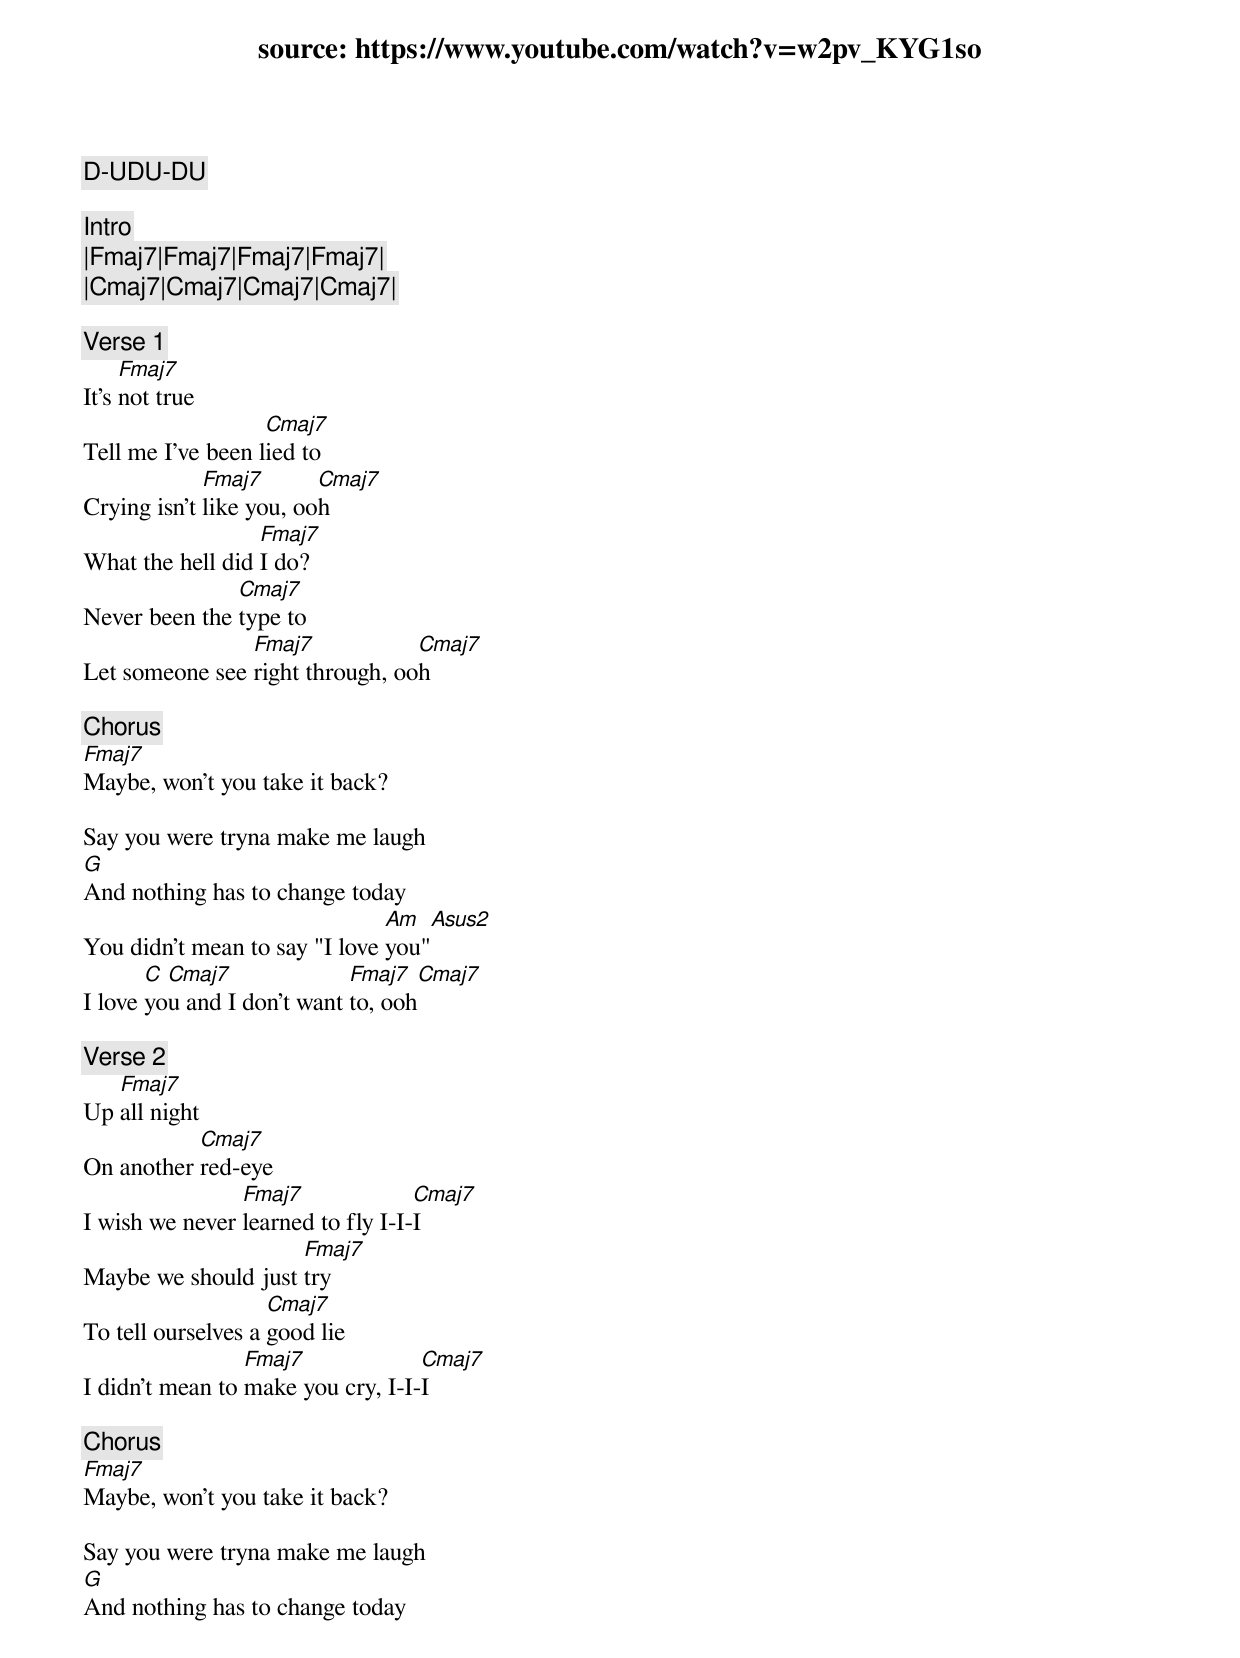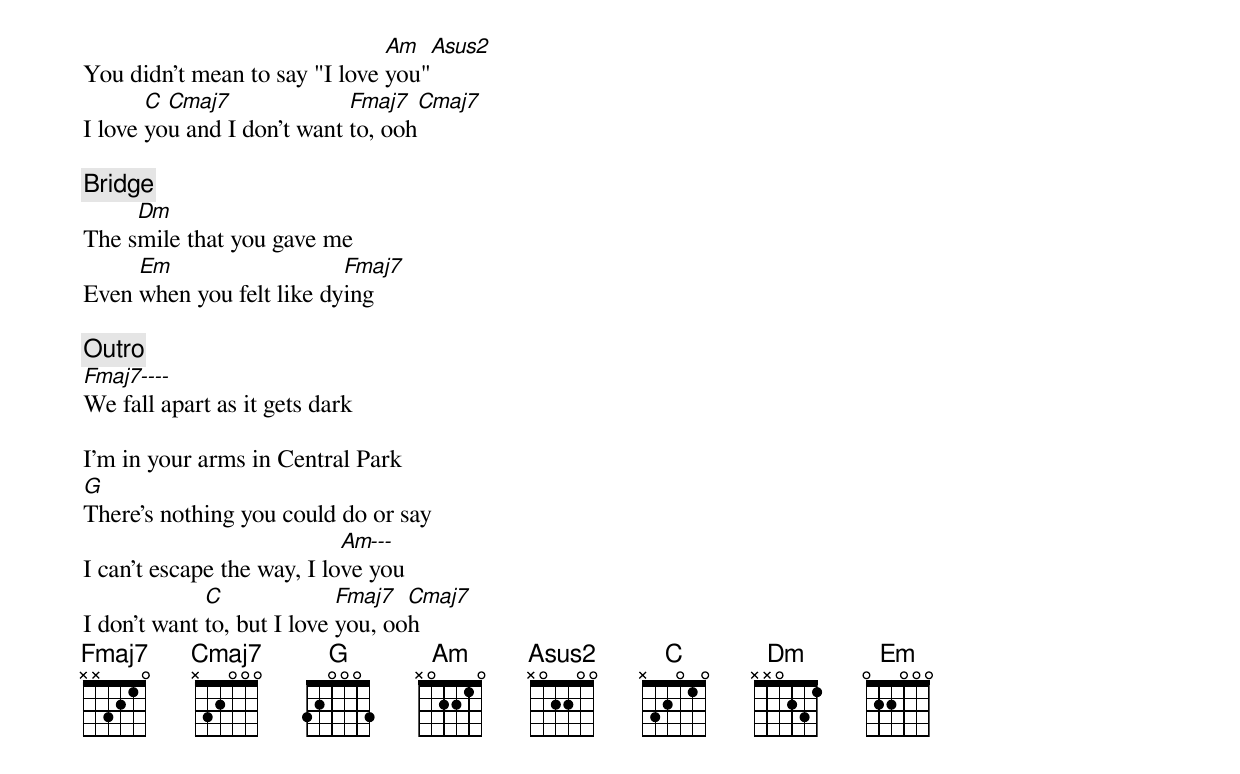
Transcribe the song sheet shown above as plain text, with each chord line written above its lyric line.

source: https://www.youtube.com/watch?v=w2pv_KYG1so
Fmaj7 XX3210
Cmaj7 X32000
Asus2 X02200

D-UDU-DU

[Intro]
|Fmaj7|Fmaj7|Fmaj7|Fmaj7|
|Cmaj7|Cmaj7|Cmaj7|Cmaj7|

[Verse 1]
     Fmaj7
It's not true
                   Cmaj7
Tell me I’ve been lied to
             Fmaj7       Cmaj7
Crying isn't like you, ooh
                  Fmaj7
What the hell did I do?
               Cmaj7
Never been the type to
                Fmaj7            Cmaj7
Let someone see right through, ooh

[Chorus]
Fmaj7
Maybe, won't you take it back?

Say you were tryna make me laugh
G
And nothing has to change today
                               Am   Asus2
You didn’t mean to say "I love you"
       C Cmaj7              Fmaj7  Cmaj7
I love you and I don't want to, ooh

[Verse 2]
   Fmaj7
Up all night
           Cmaj7
On another red-eye
                Fmaj7              Cmaj7
I wish we never learned to fly I-I-I
                     Fmaj7
Maybe we should just try
                    Cmaj7
To tell ourselves a good lie
                 Fmaj7             Cmaj7
I didn't mean to make you cry, I-I-I

[Chorus]
Fmaj7
Maybe, won't you take it back?

Say you were tryna make me laugh
G
And nothing has to change today
                               Am   Asus2
You didn’t mean to say "I love you"
       C Cmaj7              Fmaj7  Cmaj7
I love you and I don't want to, ooh

[Bridge]
     Dm
The smile that you gave me
     Em                   Fmaj7
Even when you felt like dying

[Outro]
Fmaj7----
We fall apart as it gets dark

I'm in your arms in Central Park
G
There's nothing you could do or say
                            Am---
I can’t escape the way, I love you
             C              Fmaj7  Cmaj7
I don’t want to, but I love you, ooh
